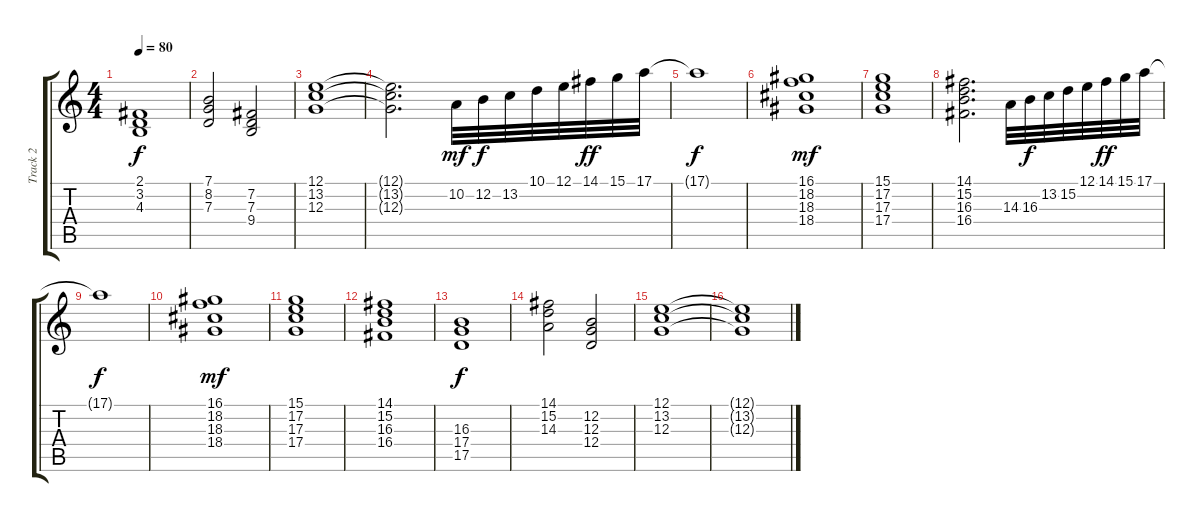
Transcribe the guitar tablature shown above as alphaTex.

\track ("Track 2" "Track 2") {instrument pad5bowed}
\staff {score tabs}
\tuning (E4 B3 G3 D3 A2 E2) {hide}
\ts (4 4)
\tempo 80
\clef g2
\ks c
(2.1 3.2 4.3).1{dy f} |
(7.1 8.2 7.3).2 (7.2 7.3 9.4).2 |
(12.1 13.2 12.3).1 |
(12.1{t} 13.2{t} 12.3{t}).2{d} 10.2.32{dy mf} 12.2.32{dy f} 13.2.32 10.1.32 12.1.32 14.1.32{dy ff} 15.1.32 17.1.32 |
17.1{t}.1{dy f} |
(16.1 18.2 18.3 18.4).1{dy mf} |
(15.1 17.2 17.3 17.4).1 |
(14.1 15.2 16.3 16.4).2{d} 14.3.32 16.3.32{dy f} 13.2.32 15.2.32 12.1.32 14.1.32{dy ff} 15.1.32 17.1.32 |
17.1{t}.1{dy f} |
(16.1 18.2 18.3 18.4).1{dy mf} |
(15.1 17.2 17.3 17.4).1 |
(14.1 15.2 16.3 16.4).1 |
(16.3 17.4 17.5).1{dy f} |
(14.1 15.2 14.3).2 (12.2 12.3 12.4).2 |
(12.1 13.2 12.3).1 |
(12.1{t} 13.2{t} 12.3{t}).1
